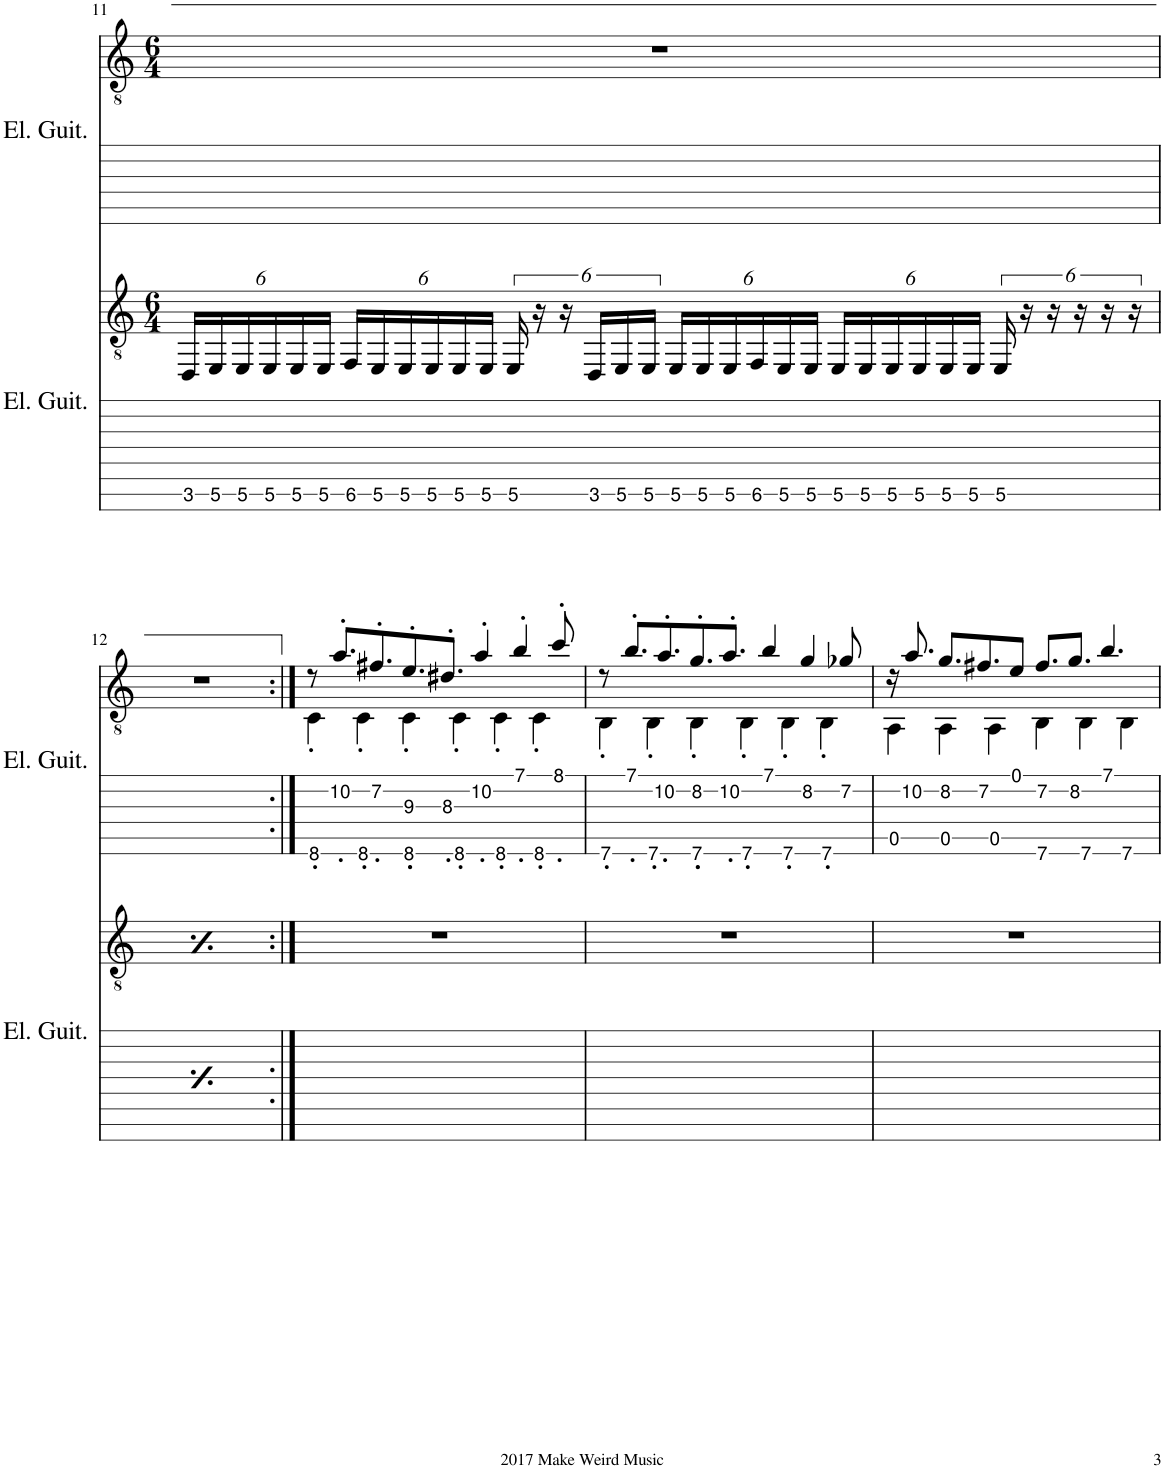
**kern	**kern	**kern	**kern
*part2	*part2	*part1	*part1
*staff4	*staff3	*staff2	*staff1
*I"Electric Guitar	*	*I"Electric Guitar	*
*I'El. Guit.	*	*I'El. Guit.	*
!!LO:PB:g=z
*	*clefGv2	*	*clefGv2
*k[]	*k[]	*k[]	*k[]
*M6/4	*M6/4	*M6/4	*M6/4
*Xbrackettup	*Xbrackettup	*	*
=11	=11	=11	=11
24DDLL	24DD/LL	1.r	1.r
24EE	24EE/	.	.
24EE	24EE/	.	.
24EE	24EE/	.	.
24EE	24EE/	.	.
24EE	24EE/JJ	.	.
24FF	24FF/LL	.	.
24EE	24EE/	.	.
24EE	24EE/	.	.
24EE	24EE/	.	.
24EE	24EE/	.	.
24EE	24EE/JJ	.	.
*	*brackettup	*	*
24EEJJ	24EE/	.	.
24r	24r	.	.
24r	24r	.	.
24DDLL	24DD/LL	.	.
24EE	24EE/	.	.
24EEJJ	24EE/JJ	.	.
*	*Xbrackettup	*	*
24EELL	24EE/LL	.	.
24EE	24EE/	.	.
24EE	24EE/	.	.
24FF	24FF/	.	.
24EE	24EE/	.	.
24EE	24EE/JJ	.	.
24EE	24EE/LL	.	.
24EE	24EE/	.	.
24EE	24EE/	.	.
24EE	24EE/	.	.
24EE	24EE/	.	.
24EE	24EE/JJ	.	.
*	*brackettup	*	*
24EEJJ	24EE/	.	.
24r	24r	.	.
24r	24r	.	.
24r	24r	.	.
24r	24r	.	.
24r	24r	.	.
!!LO:LB:g=z
=12	=12	=12	=12
*	*Xbrackettup	*	*
24DDLL	24DD/LL	1.r	1.r
24EE	24EE/	.	.
24EE	24EE/	.	.
24EE	24EE/	.	.
24EE	24EE/	.	.
24EE	24EE/JJ	.	.
24FF	24FF/LL	.	.
24EE	24EE/	.	.
24EE	24EE/	.	.
24EE	24EE/	.	.
24EE	24EE/	.	.
24EE	24EE/JJ	.	.
*	*brackettup	*	*
24EEJJ	24EE/	.	.
24r	24r	.	.
24r	24r	.	.
24DDLL	24DD/LL	.	.
24EE	24EE/	.	.
24EEJJ	24EE/JJ	.	.
*	*Xbrackettup	*	*
24EELL	24EE/LL	.	.
24EE	24EE/	.	.
24EE	24EE/	.	.
24FF	24FF/	.	.
24EE	24EE/	.	.
24EE	24EE/JJ	.	.
24EE	24EE/LL	.	.
24EE	24EE/	.	.
24EE	24EE/	.	.
24EE	24EE/	.	.
24EE	24EE/	.	.
24EE	24EE/JJ	.	.
*	*brackettup	*	*
24EEJJ	24EE/	.	.
24r	24r	.	.
24r	24r	.	.
24r	24r	.	.
24r	24r	.	.
24r	24r	.	.
=13:|!	=13:|!	=13:|!	=13:|!
*	*	*^	*^
1.r	1.r	8r	4C'	8r	4C'\
.	.	8.a'L	.	8.a'/L	.
.	.	.	4C'	.	4C'\
.	.	8.f#X'	.	8.f#X'/	.
.	.	8.e'	4C'	8.e'/	4C'\
.	.	8.d#X'J	.	8.d#X'/J	.
.	.	.	4C'	.	4C'\
.	.	4a'	.	4a'/	.
.	.	.	4C'	.	4C'\
.	.	4b'	.	4b'/	.
.	.	.	4C'	.	4C'\
.	.	8cc'	.	8cc'/	.
=14	=14	=14	=14	=14	=14
1.r	1.r	8r	4BB'	8r	4BB'\
.	.	8.b'L	.	8.b'/L	.
.	.	.	4BB'	.	4BB'\
.	.	8.a'	.	8.a'/	.
.	.	8.g'	4BB'	8.g'/	4BB'\
.	.	8.a'J	.	8.a'/J	.
.	.	.	4BB'	.	4BB'\
.	.	4b	.	4b/	.
.	.	.	4BB'	.	4BB'\
.	.	4g	.	4g/	.
.	.	.	4BB'	.	4BB'\
.	.	8g-	.	8g-X/	.
=15	=15	=15	=15	=15	=15
1.r	1.r	16r	4AA	16r	4AA\
.	.	8.aL	.	8.a/	.
.	.	8.g	4AA	8.g/L	4AA\
.	.	8.f#	.	8.f#X/	.
.	.	.	4AA	.	4AA\
.	.	8eJ	.	8e/J	.
.	.	8.f#L	4BB	8.f#/L	4BB\
.	.	8.gJ	.	8.g/J	.
.	.	.	4BB	.	4BB\
.	.	4.b	.	4.b/	.
.	.	.	4BB	.	4BB\
*	*	*v	*v	*	*
*	*	*	*v	*v
=	=	=	=
*-	*-	*-	*-
